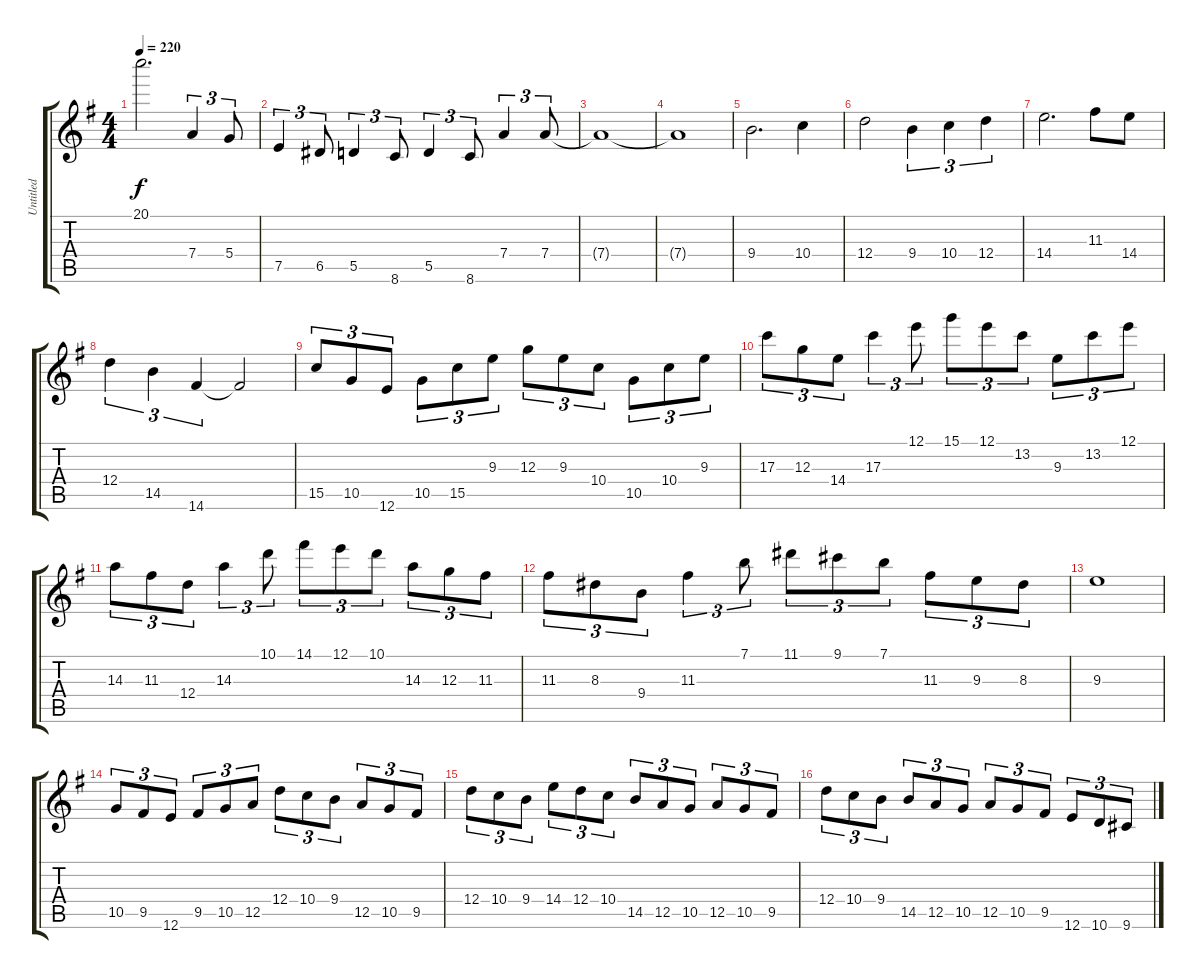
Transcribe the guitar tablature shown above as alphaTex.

\track ("Untitled" "Untitled") {instrument overdrivenguitar}
\staff {score tabs}
\tuning (E4 B3 G3 D3 A2 E2) {hide}
\ts (4 4)
\tempo 220
\clef g2
\ks g
20.1{t}.2{d dy f} 7.4.4{tu (3 2)} 5.4.8{tu (3 2)} |
7.5.4{tu (3 2)} 6.5.8{tu (3 2)} 5.5.4{tu (3 2)} 8.6.8{tu (3 2)} 5.5.4{tu (3 2)} 8.6.8{tu (3 2)} 7.4.4{tu (3 2)} 7.4.8{tu (3 2)} |
7.4{t}.1 |
7.4{t}.1 |
9.4.2{d} 10.4.4 |
12.4.2 9.4.4{tu (3 2)} 10.4.4{tu (3 2)} 12.4.4{tu (3 2)} |
14.4.2{d} 11.3.8 14.4.8 |
12.4.4{tu (3 2)} 14.5.4{tu (3 2)} 14.6.4{tu (3 2)} 14.6{t}.2 |
15.5.8{tu (3 2)} 10.5.8{tu (3 2)} 12.6.8{tu (3 2)} 10.5.8{tu (3 2)} 15.5.8{tu (3 2)} 9.3.8{tu (3 2)} 12.3.8{tu (3 2)} 9.3.8{tu (3 2)} 10.4.8{tu (3 2)} 10.5.8{tu (3 2)} 10.4.8{tu (3 2)} 9.3.8{tu (3 2)} |
17.3.8{tu (3 2)} 12.3.8{tu (3 2)} 14.4.8{tu (3 2)} 17.3.4{tu (3 2)} 12.1.8{tu (3 2)} 15.1.8{tu (3 2)} 12.1.8{tu (3 2)} 13.2.8{tu (3 2)} 9.3.8{tu (3 2)} 13.2.8{tu (3 2)} 12.1.8{tu (3 2)} |
14.3.8{tu (3 2)} 11.3.8{tu (3 2)} 12.4.8{tu (3 2)} 14.3.4{tu (3 2)} 10.1.8{tu (3 2)} 14.1.8{tu (3 2)} 12.1.8{tu (3 2)} 10.1.8{tu (3 2)} 14.3.8{tu (3 2)} 12.3.8{tu (3 2)} 11.3.8{tu (3 2)} |
11.3.8{tu (3 2)} 8.3.8{tu (3 2)} 9.4.8{tu (3 2)} 11.3.4{tu (3 2)} 7.1.8{tu (3 2)} 11.1.8{tu (3 2)} 9.1.8{tu (3 2)} 7.1.8{tu (3 2)} 11.3.8{tu (3 2)} 9.3.8{tu (3 2)} 8.3.8{tu (3 2)} |
9.3.1 |
10.5.8{tu (3 2)} 9.5.8{tu (3 2)} 12.6.8{tu (3 2)} 9.5.8{tu (3 2)} 10.5.8{tu (3 2)} 12.5.8{tu (3 2)} 12.4.8{tu (3 2)} 10.4.8{tu (3 2)} 9.4.8{tu (3 2)} 12.5.8{tu (3 2)} 10.5.8{tu (3 2)} 9.5.8{tu (3 2)} |
12.4.8{tu (3 2)} 10.4.8{tu (3 2)} 9.4.8{tu (3 2)} 14.4.8{tu (3 2)} 12.4.8{tu (3 2)} 10.4.8{tu (3 2)} 14.5.8{tu (3 2)} 12.5.8{tu (3 2)} 10.5.8{tu (3 2)} 12.5.8{tu (3 2)} 10.5.8{tu (3 2)} 9.5.8{tu (3 2)} |
12.4.8{tu (3 2)} 10.4.8{tu (3 2)} 9.4.8{tu (3 2)} 14.5.8{tu (3 2)} 12.5.8{tu (3 2)} 10.5.8{tu (3 2)} 12.5.8{tu (3 2)} 10.5.8{tu (3 2)} 9.5.8{tu (3 2)} 12.6.8{tu (3 2)} 10.6.8{tu (3 2)} 9.6.8{tu (3 2)}
